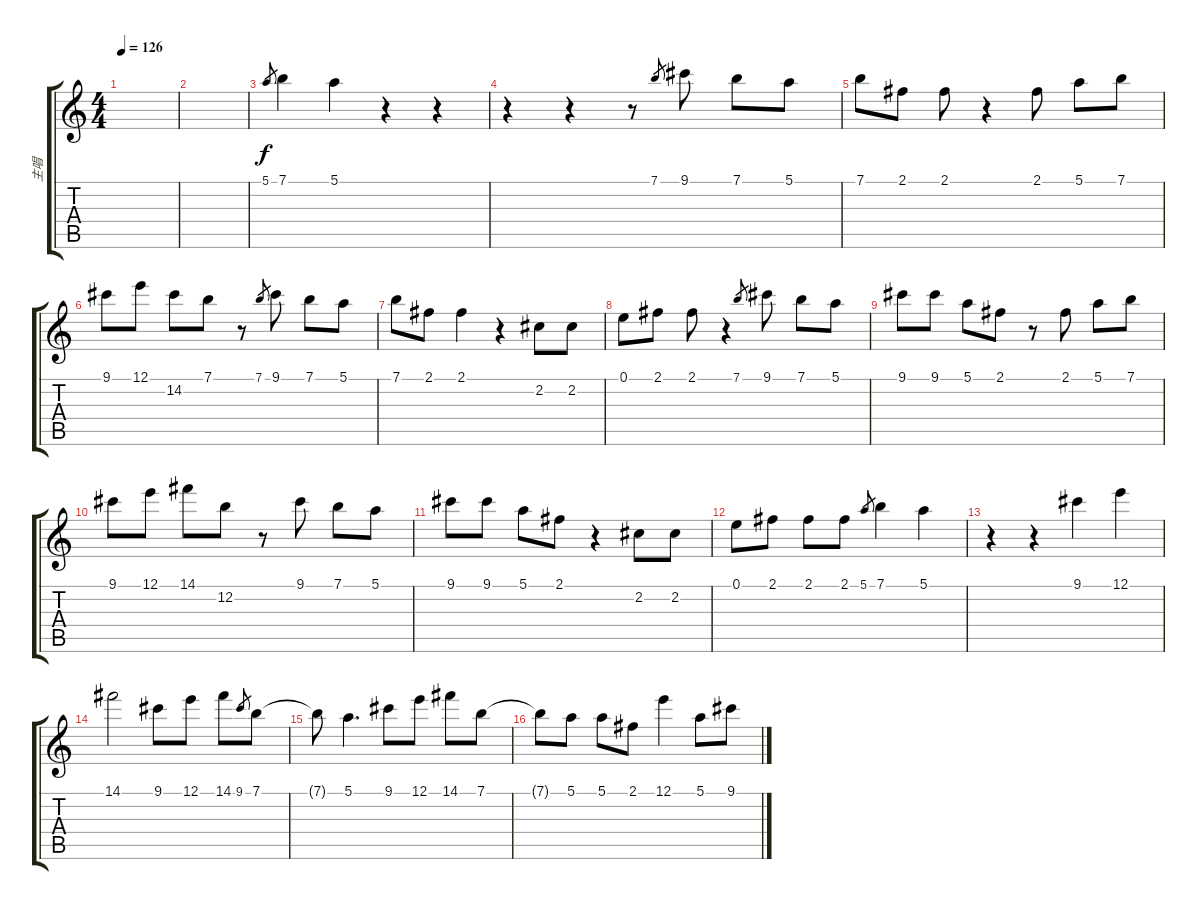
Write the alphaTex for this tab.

\track ("主唱" "主唱") {instrument acousticguitarnylon}
\staff {score tabs}
\tuning (E4 B3 G3 D3 A2 E2) {hide}
\ts (4 4)
\tempo 126
\clef g2
\ks c
|
|
5.1.8{gr} 7.1.4 5.1.4 r.4 r.4 |
r.4 r.4 r.8 7.1.8{gr} 9.1.8 7.1.8 5.1.8 |
7.1.8 2.1.8 2.1.8 r.4 2.1.8 5.1.8 7.1.8 |
9.1.8 12.1.8 14.2.8 7.1.8 r.8 7.1.8{gr} 9.1.8 7.1.8 5.1.8 |
7.1.8 2.1.8 2.1.4 r.4 2.2.8 2.2.8 |
0.1.8 2.1.8 2.1.8 r.4 7.1.8{gr} 9.1.8 7.1.8 5.1.8 |
9.1.8 9.1.8 5.1.8 2.1.8 r.8 2.1.8 5.1.8 7.1.8 |
9.1.8 12.1.8 14.1.8 12.2.8 r.8 9.1.8 7.1.8 5.1.8 |
9.1.8 9.1.8 5.1.8 2.1.8 r.4 2.2.8 2.2.8 |
0.1.8 2.1.8 2.1.8 2.1.8 5.1.8{gr} 7.1.4 5.1.4 |
r.4 r.4 9.1.4 12.1.4 |
14.1.2 9.1.8 12.1.8 14.1.8 9.1.8{gr} 7.1.8 |
7.1{t}.8 5.1.4{d} 9.1.8 12.1.8 14.1.8 7.1.8 |
7.1{t}.8 5.1.8 5.1.8 2.1.8 12.1.4 5.1.8 9.1.8
